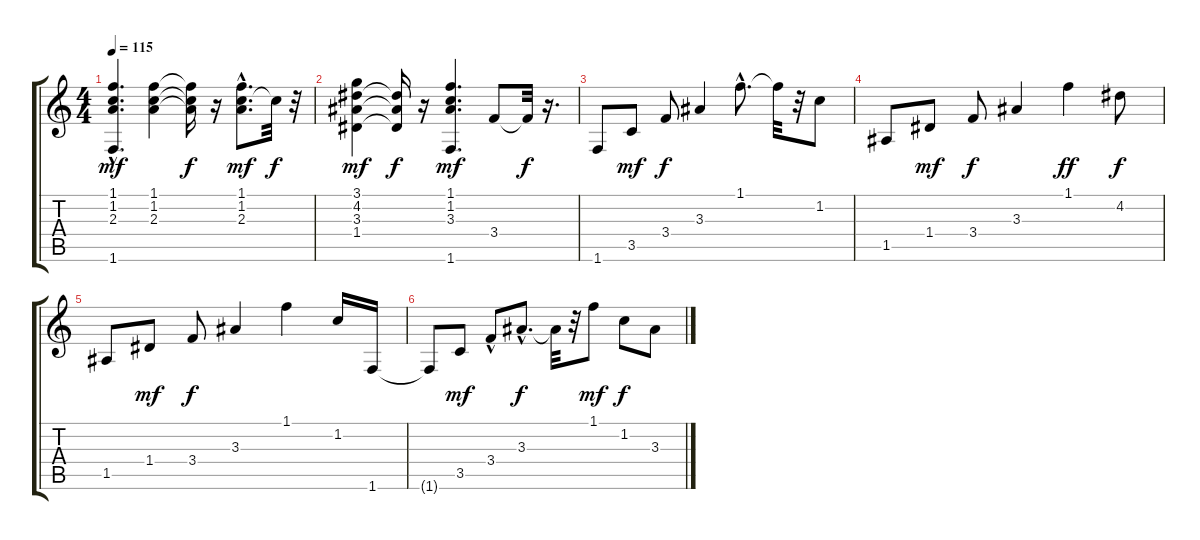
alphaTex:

\track "" {instrument acousticguitarnylon}
\staff {score tabs}
\tuning (E4 B3 G3 D3 A2 E2) {hide}
\ts (4 4)
\tempo 115
\clef g2
\ks c
(1.1 1.2 2.3 1.6{hac}).4{d dy mf} (1.1 1.2 2.3).4 (1.1{t} 1.2{t} 2.3{t}).16{dy f} r.16 (1.1 1.2{hac} 2.3{hac}).8{d dy mf} 1.2{t}.32{dy f} r.32 |
(3.1 4.2 3.3 1.4).4{dy mf} (4.2{t} 3.3{t} 1.4{t}).16{dy f} r.16 (1.1 1.2 3.3 1.6).4{d dy mf} 3.4.8 3.4{t}.32{dy f} r.16{d} |
1.6.8 3.5.8{dy mf} 3.4.8{dy f} 3.3.4 1.1{hac}.8{d} 1.1{t}.32 r.32 1.2.8 |
1.5.8 1.4.8{dy mf} 3.4.8{dy f} 3.3.4 1.1.4{dy ff} 4.2.8{dy f} |
1.5.8{volume 14} 1.4.8{dy mf volume 14} 3.4.8{dy f volume 13} 3.3.4{volume 12} 1.1.4{volume 11} 1.2.16{volume 9} 1.6.16{volume 8} |
1.6{t}.8 3.5.8{dy mf volume 7} 3.4{hac}.8{volume 6} 3.3{hac}.8{d dy f volume 5} 3.3{t}.32 r.32 1.1.8{dy mf volume 4} 1.2.8{dy f volume 2} 3.3.8{volume 2}
